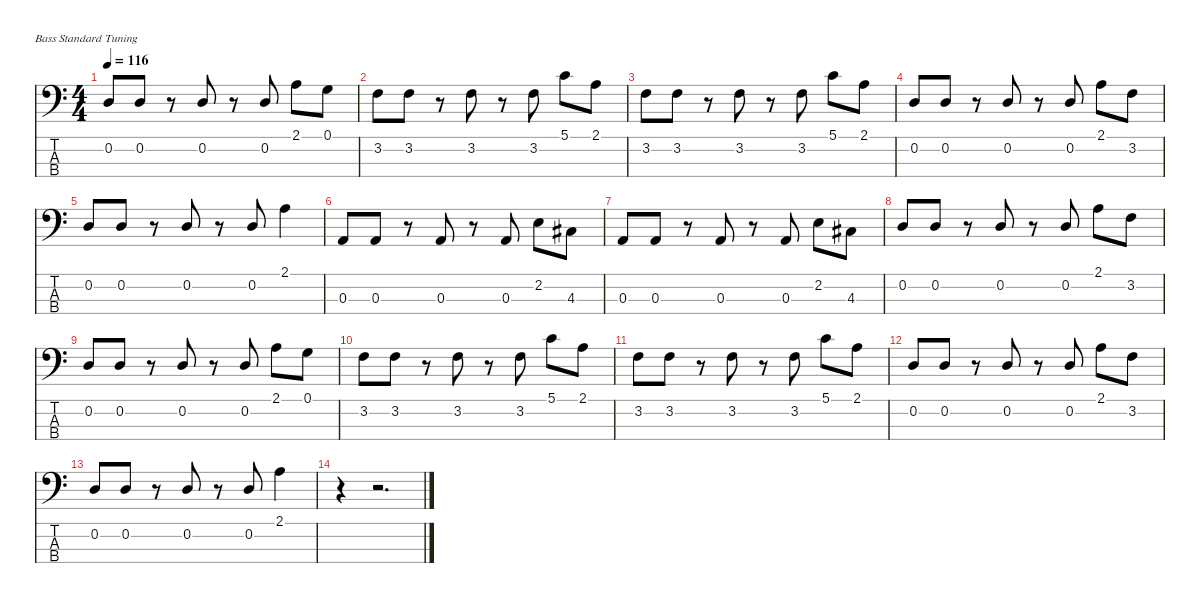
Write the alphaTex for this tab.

\defaultSystemsLayout 4
\hideDynamics
\bracketExtendMode nobrackets
\singleTrackTrackNamePolicy hidden
\multiTrackTrackNamePolicy hidden
\firstSystemTrackNameMode fullname
\firstSystemTrackNameOrientation horizontal
\otherSystemsTrackNameOrientation horizontal
\track ("Bass" "el.bs.") {instrument electricbassfinger}
\staff {score tabs}
\tuning (G2 D2 A1 E1)
\ts (4 4)
\tempo 116
\clef f4
\ks c
0.2.8{dy f beam Up} 0.2.8{beam Up} r.8{beam Up} 0.2.8{beam Up} r.8{beam Up} 0.2.8{beam Up} 2.1.8{beam Down} 0.1.8{beam Down} |
3.2.8{beam Down} 3.2.8{beam Down} r.8{beam Down} 3.2.8{beam Down} r.8{beam Down} 3.2.8{beam Down} 5.1.8{beam Down} 2.1.8{beam Down} |
3.2.8{beam Down} 3.2.8{beam Down} r.8{beam Down} 3.2.8{beam Down} r.8{beam Down} 3.2.8{beam Down} 5.1.8{beam Down} 2.1.8{beam Down} |
0.2.8{beam Up} 0.2.8{beam Up} r.8{beam Up} 0.2.8{beam Up} r.8{beam Up} 0.2.8{beam Up} 2.1.8{beam Down} 3.2.8{beam Down} |
0.2.8{beam Up} 0.2.8{beam Up} r.8{beam Up} 0.2.8{beam Up} r.8{beam Up} 0.2.8{beam Up} 2.1.4{beam Down} |
0.3.8{beam Up} 0.3.8{beam Up} r.8{beam Up} 0.3.8{beam Up} r.8{beam Up} 0.3.8{beam Up} 2.2.8{beam Down} 4.3{acc #}.8{beam Down} |
0.3.8{beam Up} 0.3.8{beam Up} r.8{beam Up} 0.3.8{beam Up} r.8{beam Up} 0.3.8{beam Up} 2.2.8{beam Down} 4.3{acc #}.8{beam Down} |
0.2.8{beam Up} 0.2.8{beam Up} r.8{beam Up} 0.2.8{beam Up} r.8{beam Up} 0.2.8{beam Up} 2.1.8{beam Down} 3.2.8{beam Down} |
0.2.8{beam Up} 0.2.8{beam Up} r.8{beam Up} 0.2.8{beam Up} r.8{beam Up} 0.2.8{beam Up} 2.1.8{beam Down} 0.1.8{beam Down} |
3.2.8{beam Down} 3.2.8{beam Down} r.8{beam Down} 3.2.8{beam Down} r.8{beam Down} 3.2.8{beam Down} 5.1.8{beam Down} 2.1.8{beam Down} |
3.2.8{beam Down} 3.2.8{beam Down} r.8{beam Down} 3.2.8{beam Down} r.8{beam Down} 3.2.8{beam Down} 5.1.8{beam Down} 2.1.8{beam Down} |
0.2.8{beam Up} 0.2.8{beam Up} r.8{beam Up} 0.2.8{beam Up} r.8{beam Up} 0.2.8{beam Up} 2.1.8{beam Down} 3.2.8{beam Down} |
0.2.8{beam Up} 0.2.8{beam Up} r.8{beam Up} 0.2.8{beam Up} r.8{beam Up} 0.2.8{beam Up} 2.1.4{beam Down} |
r.4{beam Down} r.2{d beam Down}
